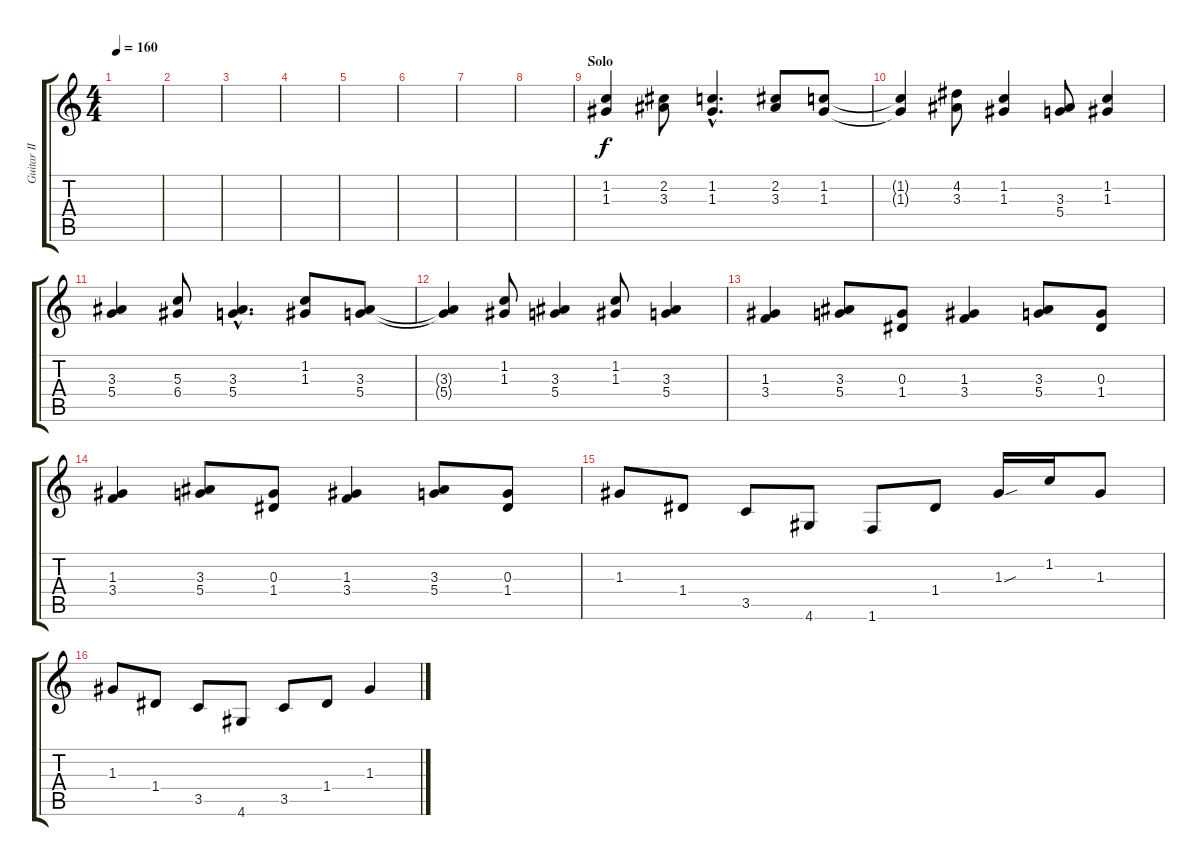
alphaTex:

\track ("Guitar II" "Guitar II") {instrument overdrivenguitar}
\staff {score tabs}
\tuning (E4 B3 G3 D3 A2 E2) {hide}
\ts (4 4)
\tempo 160
\clef g2
\ks c
|
|
|
|
|
|
|
|
\section ("" "Solo")
(1.2 1.3).4 (2.2 3.3).8 (1.2{hac} 1.3{hac}).4{d} (2.2 3.3).8 (1.2 1.3).8 |
(1.2{t} 1.3{t}).4 (4.2 3.3).8 (1.2 1.3).4 (3.3 5.4).8 (1.2 1.3).4 |
(3.3 5.4).4 (5.3 6.4).8 (3.3{hac} 5.4{hac}).4{d} (1.2 1.3).8 (3.3 5.4).8 |
(3.3{t} 5.4{t}).4 (1.2 1.3).8 (3.3 5.4).4 (1.2 1.3).8 (3.3 5.4).4 |
(1.3 3.4).4 (3.3 5.4).8 (0.3 1.4).8 (1.3 3.4).4 (3.3 5.4).8 (0.3 1.4).8 |
(1.3 3.4).4 (3.3 5.4).8 (0.3 1.4).8 (1.3 3.4).4 (3.3 5.4).8 (0.3 1.4).8 |
1.3.8 1.4.8 3.5.8 4.6.8 1.6.8 1.4.8 1.3{sou}.16 1.2.16 1.3.8 |
1.3.8 1.4.8 3.5.8 4.6.8 3.5.8 1.4.8 1.3.4
